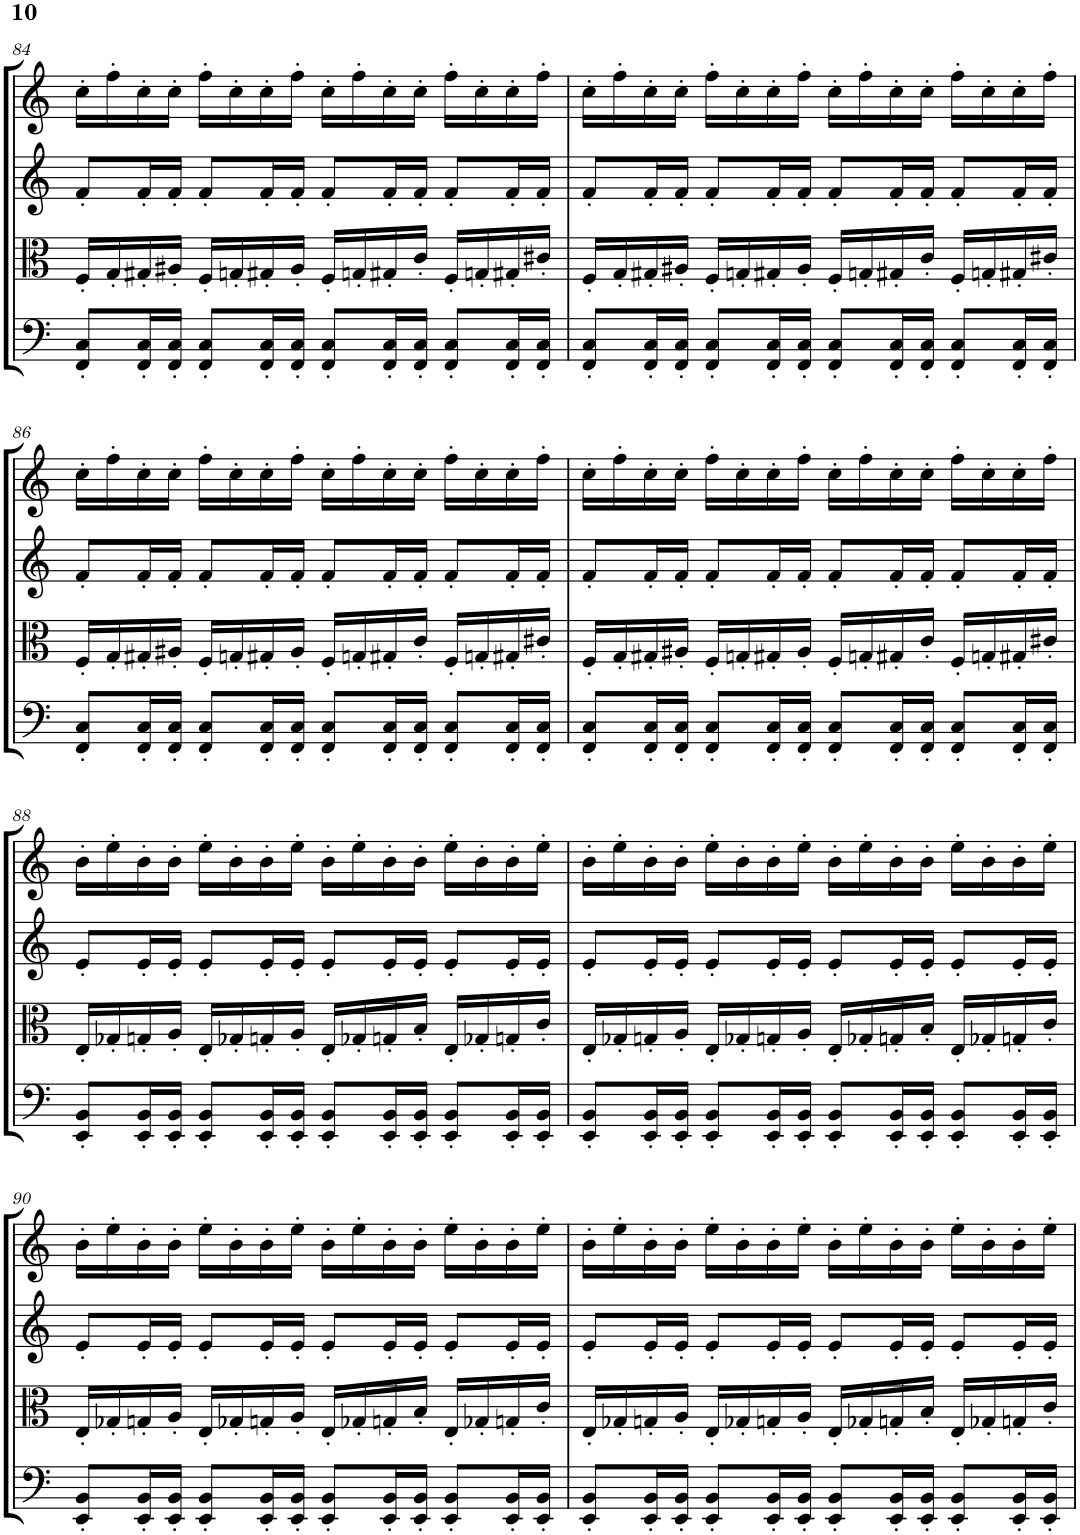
**kern	**kern	**kern	**kern
*part4	*part3	*part2	*part1
*staff4	*staff3	*staff2	*staff1
*I"Violoncello	*I"Viola	*I"Violin II	*I"Violin I
*I'Vc	*I'Vla	*I'Vln	*I'Vln
!!LO:PB:g=z
*clefF4	*clefC3	*clefG2	*clefG2
*k[]	*k[]	*k[]	*k[]
*M4/4	*M4/4	*M4/4	*M4/4
=84	=84	=84	=84
8FF/' 8C/'L	16F'/LL	8f'/L	16cc'\LL
.	16G'/	.	16ff'\
16FF/' 16C/'L	16G#X'/	16f'/L	16cc'\
16FF/' 16C/'JJ	16A#X'/JJ	16f'/JJ	16cc'\JJ
8FF/' 8C/'L	16F'/LL	8f'/L	16ff'\LL
.	16Gn'/	.	16cc'\
16FF/' 16C/'L	16G#X'/	16f'/L	16cc'\
16FF/' 16C/'JJ	16A#'/JJ	16f'/JJ	16ff'\JJ
8FF/' 8C/'L	16F'/LL	8f'/L	16cc'\LL
.	16Gn'/	.	16ff'\
16FF/' 16C/'L	16G#X'/	16f'/L	16cc'\
16FF/' 16C/'JJ	16c'/JJ	16f'/JJ	16cc'\JJ
8FF/' 8C/'L	16F'/LL	8f'/L	16ff'\LL
.	16Gn'/	.	16cc'\
16FF/' 16C/'L	16G#X'/	16f'/L	16cc'\
16FF/' 16C/'JJ	16c#X'/JJ	16f'/JJ	16ff'\JJ
=85	=85	=85	=85
8FF/' 8C/'L	16F'/LL	8f'/L	16cc'\LL
.	16G'/	.	16ff'\
16FF/' 16C/'L	16G#X'/	16f'/L	16cc'\
16FF/' 16C/'JJ	16A#X'/JJ	16f'/JJ	16cc'\JJ
8FF/' 8C/'L	16F'/LL	8f'/L	16ff'\LL
.	16Gn'/	.	16cc'\
16FF/' 16C/'L	16G#X'/	16f'/L	16cc'\
16FF/' 16C/'JJ	16A#'/JJ	16f'/JJ	16ff'\JJ
8FF/' 8C/'L	16F'/LL	8f'/L	16cc'\LL
.	16Gn'/	.	16ff'\
16FF/' 16C/'L	16G#X'/	16f'/L	16cc'\
16FF/' 16C/'JJ	16c'/JJ	16f'/JJ	16cc'\JJ
8FF/' 8C/'L	16F'/LL	8f'/L	16ff'\LL
.	16Gn'/	.	16cc'\
16FF/' 16C/'L	16G#X'/	16f'/L	16cc'\
16FF/' 16C/'JJ	16c#X'/JJ	16f'/JJ	16ff'\JJ
!!LO:LB:g=z
=86	=86	=86	=86
8FF/' 8C/'L	16F'/LL	8f'/L	16cc'\LL
.	16G'/	.	16ff'\
16FF/' 16C/'L	16G#X'/	16f'/L	16cc'\
16FF/' 16C/'JJ	16A#X'/JJ	16f'/JJ	16cc'\JJ
8FF/' 8C/'L	16F'/LL	8f'/L	16ff'\LL
.	16Gn'/	.	16cc'\
16FF/' 16C/'L	16G#X'/	16f'/L	16cc'\
16FF/' 16C/'JJ	16A#'/JJ	16f'/JJ	16ff'\JJ
8FF/' 8C/'L	16F'/LL	8f'/L	16cc'\LL
.	16Gn'/	.	16ff'\
16FF/' 16C/'L	16G#X'/	16f'/L	16cc'\
16FF/' 16C/'JJ	16c'/JJ	16f'/JJ	16cc'\JJ
8FF/' 8C/'L	16F'/LL	8f'/L	16ff'\LL
.	16Gn'/	.	16cc'\
16FF/' 16C/'L	16G#X'/	16f'/L	16cc'\
16FF/' 16C/'JJ	16c#X'/JJ	16f'/JJ	16ff'\JJ
=87	=87	=87	=87
8FF/' 8C/'L	16F'/LL	8f'/L	16cc'\LL
.	16G'/	.	16ff'\
16FF/' 16C/'L	16G#X'/	16f'/L	16cc'\
16FF/' 16C/'JJ	16A#X'/JJ	16f'/JJ	16cc'\JJ
8FF/' 8C/'L	16F'/LL	8f'/L	16ff'\LL
.	16Gn'/	.	16cc'\
16FF/' 16C/'L	16G#X'/	16f'/L	16cc'\
16FF/' 16C/'JJ	16A#'/JJ	16f'/JJ	16ff'\JJ
8FF/' 8C/'L	16F'/LL	8f'/L	16cc'\LL
.	16Gn'/	.	16ff'\
16FF/' 16C/'L	16G#X'/	16f'/L	16cc'\
16FF/' 16C/'JJ	16c'/JJ	16f'/JJ	16cc'\JJ
8FF/' 8C/'L	16F'/LL	8f'/L	16ff'\LL
.	16Gn'/	.	16cc'\
16FF/' 16C/'L	16G#X'/	16f'/L	16cc'\
16FF/' 16C/'JJ	16c#X'/JJ	16f'/JJ	16ff'\JJ
!!LO:LB:g=z
=88	=88	=88	=88
8EE/' 8BB/'L	16E'/LL	8e'/L	16b'\LL
.	16G-X'/	.	16ee'\
16EE/' 16BB/'L	16Gn'/	16e'/L	16b'\
16EE/' 16BB/'JJ	16A'/JJ	16e'/JJ	16b'\JJ
8EE/' 8BB/'L	16E'/LL	8e'/L	16ee'\LL
.	16G-X'/	.	16b'\
16EE/' 16BB/'L	16Gn'/	16e'/L	16b'\
16EE/' 16BB/'JJ	16A'/JJ	16e'/JJ	16ee'\JJ
8EE/' 8BB/'L	16E'/LL	8e'/L	16b'\LL
.	16G-X'/	.	16ee'\
16EE/' 16BB/'L	16Gn'/	16e'/L	16b'\
16EE/' 16BB/'JJ	16B'/JJ	16e'/JJ	16b'\JJ
8EE/' 8BB/'L	16E'/LL	8e'/L	16ee'\LL
.	16G-X'/	.	16b'\
16EE/' 16BB/'L	16Gn'/	16e'/L	16b'\
16EE/' 16BB/'JJ	16c'/JJ	16e'/JJ	16ee'\JJ
=89	=89	=89	=89
8EE/' 8BB/'L	16E'/LL	8e'/L	16b'\LL
.	16G-X'/	.	16ee'\
16EE/' 16BB/'L	16Gn'/	16e'/L	16b'\
16EE/' 16BB/'JJ	16A'/JJ	16e'/JJ	16b'\JJ
8EE/' 8BB/'L	16E'/LL	8e'/L	16ee'\LL
.	16G-X'/	.	16b'\
16EE/' 16BB/'L	16Gn'/	16e'/L	16b'\
16EE/' 16BB/'JJ	16A'/JJ	16e'/JJ	16ee'\JJ
8EE/' 8BB/'L	16E'/LL	8e'/L	16b'\LL
.	16G-X'/	.	16ee'\
16EE/' 16BB/'L	16Gn'/	16e'/L	16b'\
16EE/' 16BB/'JJ	16B'/JJ	16e'/JJ	16b'\JJ
8EE/' 8BB/'L	16E'/LL	8e'/L	16ee'\LL
.	16G-X'/	.	16b'\
16EE/' 16BB/'L	16Gn'/	16e'/L	16b'\
16EE/' 16BB/'JJ	16c'/JJ	16e'/JJ	16ee'\JJ
!!LO:LB:g=z
=90	=90	=90	=90
8EE/' 8BB/'L	16E'/LL	8e'/L	16b'\LL
.	16G-X'/	.	16ee'\
16EE/' 16BB/'L	16Gn'/	16e'/L	16b'\
16EE/' 16BB/'JJ	16A'/JJ	16e'/JJ	16b'\JJ
8EE/' 8BB/'L	16E'/LL	8e'/L	16ee'\LL
.	16G-X'/	.	16b'\
16EE/' 16BB/'L	16Gn'/	16e'/L	16b'\
16EE/' 16BB/'JJ	16A'/JJ	16e'/JJ	16ee'\JJ
8EE/' 8BB/'L	16E'/LL	8e'/L	16b'\LL
.	16G-X'/	.	16ee'\
16EE/' 16BB/'L	16Gn'/	16e'/L	16b'\
16EE/' 16BB/'JJ	16B'/JJ	16e'/JJ	16b'\JJ
8EE/' 8BB/'L	16E'/LL	8e'/L	16ee'\LL
.	16G-X'/	.	16b'\
16EE/' 16BB/'L	16Gn'/	16e'/L	16b'\
16EE/' 16BB/'JJ	16c'/JJ	16e'/JJ	16ee'\JJ
=91	=91	=91	=91
8EE/' 8BB/'L	16E'/LL	8e'/L	16b'\LL
.	16G-X'/	.	16ee'\
16EE/' 16BB/'L	16Gn'/	16e'/L	16b'\
16EE/' 16BB/'JJ	16A'/JJ	16e'/JJ	16b'\JJ
8EE/' 8BB/'L	16E'/LL	8e'/L	16ee'\LL
.	16G-X'/	.	16b'\
16EE/' 16BB/'L	16Gn'/	16e'/L	16b'\
16EE/' 16BB/'JJ	16A'/JJ	16e'/JJ	16ee'\JJ
8EE/' 8BB/'L	16E'/LL	8e'/L	16b'\LL
.	16G-X'/	.	16ee'\
16EE/' 16BB/'L	16Gn'/	16e'/L	16b'\
16EE/' 16BB/'JJ	16B'/JJ	16e'/JJ	16b'\JJ
8EE/' 8BB/'L	16E'/LL	8e'/L	16ee'\LL
.	16G-X'/	.	16b'\
16EE/' 16BB/'L	16Gn'/	16e'/L	16b'\
16EE/' 16BB/'JJ	16c'/JJ	16e'/JJ	16ee'\JJ
=	=	=	=
*-	*-	*-	*-
